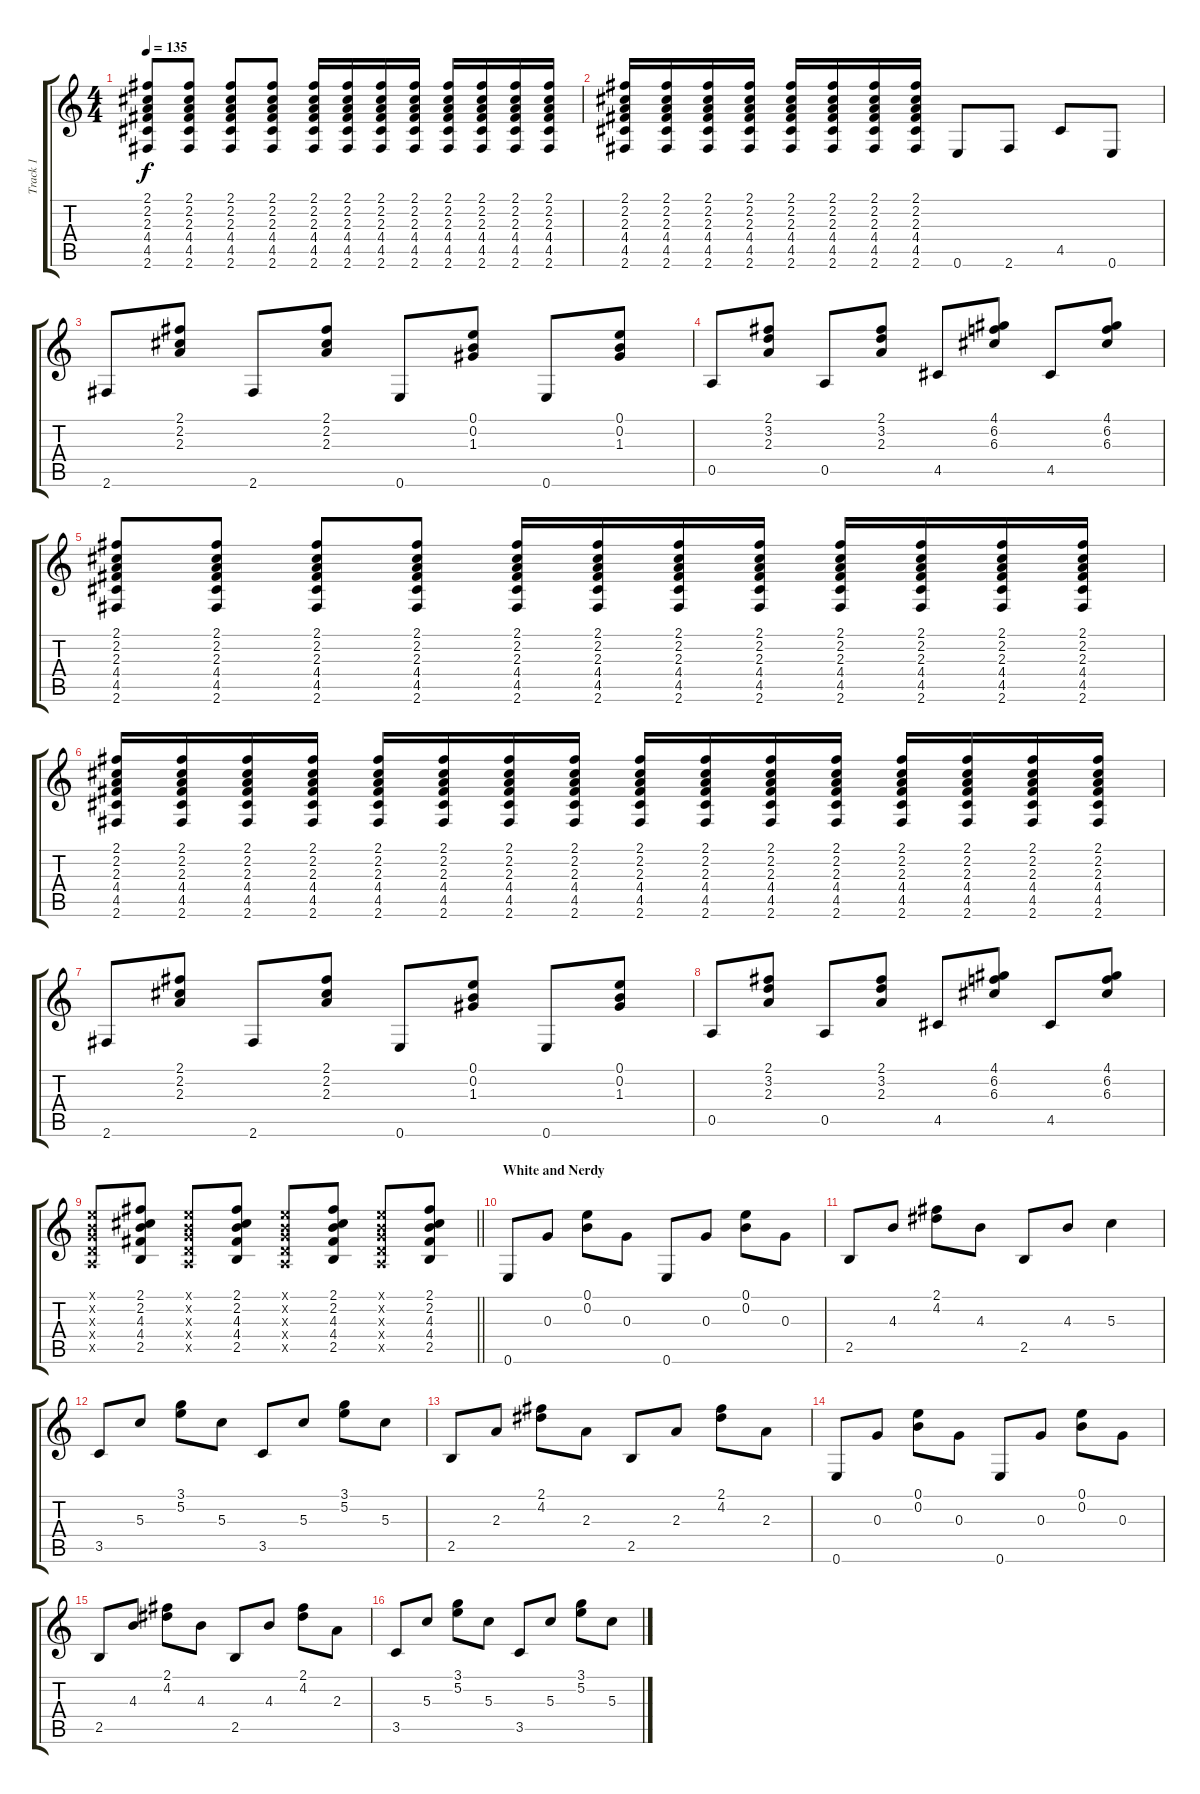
\track ("Track 1" "Track 1") {instrument acousticguitarsteel}
\staff {score tabs}
\tuning (E4 B3 G3 D3 A2 E2) {hide}
\ts (4 4)
\tempo 135
\clef g2
\ks c
(2.1 2.2 2.3 4.4 4.5 2.6).8{dy f} (2.1 2.2 2.3 4.4 4.5 2.6).8 (2.1 2.2 2.3 4.4 4.5 2.6).8 (2.1 2.2 2.3 4.4 4.5 2.6).8 (2.1 2.2 2.3 4.4 4.5 2.6).16 (2.1 2.2 2.3 4.4 4.5 2.6).16 (2.1 2.2 2.3 4.4 4.5 2.6).16 (2.1 2.2 2.3 4.4 4.5 2.6).16 (2.1 2.2 2.3 4.4 4.5 2.6).16 (2.1 2.2 2.3 4.4 4.5 2.6).16 (2.1 2.2 2.3 4.4 4.5 2.6).16 (2.1 2.2 2.3 4.4 4.5 2.6).16 |
(2.1 2.2 2.3 4.4 4.5 2.6).16 (2.1 2.2 2.3 4.4 4.5 2.6).16 (2.1 2.2 2.3 4.4 4.5 2.6).16 (2.1 2.2 2.3 4.4 4.5 2.6).16 (2.1 2.2 2.3 4.4 4.5 2.6).16 (2.1 2.2 2.3 4.4 4.5 2.6).16 (2.1 2.2 2.3 4.4 4.5 2.6).16 (2.1 2.2 2.3 4.4 4.5 2.6).16 0.6.8 2.6.8 4.5.8 0.6.8 |
2.6.8 (2.1 2.2 2.3).8 2.6.8 (2.1 2.2 2.3).8 0.6.8 (0.1 0.2 1.3).8 0.6.8 (0.1 0.2 1.3).8 |
0.5.8 (2.1 3.2 2.3).8 0.5.8 (2.1 3.2 2.3).8 4.5.8 (4.1 6.2 6.3).8 4.5.8 (4.1 6.2 6.3).8 |
(2.1 2.2 2.3 4.4 4.5 2.6).8 (2.1 2.2 2.3 4.4 4.5 2.6).8 (2.1 2.2 2.3 4.4 4.5 2.6).8 (2.1 2.2 2.3 4.4 4.5 2.6).8 (2.1 2.2 2.3 4.4 4.5 2.6).16 (2.1 2.2 2.3 4.4 4.5 2.6).16 (2.1 2.2 2.3 4.4 4.5 2.6).16 (2.1 2.2 2.3 4.4 4.5 2.6).16 (2.1 2.2 2.3 4.4 4.5 2.6).16 (2.1 2.2 2.3 4.4 4.5 2.6).16 (2.1 2.2 2.3 4.4 4.5 2.6).16 (2.1 2.2 2.3 4.4 4.5 2.6).16 |
(2.1 2.2 2.3 4.4 4.5 2.6).16 (2.1 2.2 2.3 4.4 4.5 2.6).16 (2.1 2.2 2.3 4.4 4.5 2.6).16 (2.1 2.2 2.3 4.4 4.5 2.6).16 (2.1 2.2 2.3 4.4 4.5 2.6).16 (2.1 2.2 2.3 4.4 4.5 2.6).16 (2.1 2.2 2.3 4.4 4.5 2.6).16 (2.1 2.2 2.3 4.4 4.5 2.6).16 (2.1 2.2 2.3 4.4 4.5 2.6).16 (2.1 2.2 2.3 4.4 4.5 2.6).16 (2.1 2.2 2.3 4.4 4.5 2.6).16 (2.1 2.2 2.3 4.4 4.5 2.6).16 (2.1 2.2 2.3 4.4 4.5 2.6).16 (2.1 2.2 2.3 4.4 4.5 2.6).16 (2.1 2.2 2.3 4.4 4.5 2.6).16 (2.1 2.2 2.3 4.4 4.5 2.6).16 |
2.6.8 (2.1 2.2 2.3).8 2.6.8 (2.1 2.2 2.3).8 0.6.8 (0.1 0.2 1.3).8 0.6.8 (0.1 0.2 1.3).8 |
0.5.8 (2.1 3.2 2.3).8 0.5.8 (2.1 3.2 2.3).8 4.5.8 (4.1 6.2 6.3).8 4.5.8 (4.1 6.2 6.3).8 |
\barLineRight lightlight
(0.1{x} 0.2{x} 0.3{x} 0.4{x} 0.5{x}).8 (2.1 2.2 4.3 4.4 2.5).8 (0.1{x} 0.2{x} 0.3{x} 0.4{x} 0.5{x}).8 (2.1 2.2 4.3 4.4 2.5).8 (0.1{x} 0.2{x} 0.3{x} 0.4{x} 0.5{x}).8 (2.1 2.2 4.3 4.4 2.5).8 (0.1{x} 0.2{x} 0.3{x} 0.4{x} 0.5{x}).8 (2.1 2.2 4.3 4.4 2.5).8 |
\section ("" "White and Nerdy")
0.6.8 0.3.8 (0.1 0.2).8 0.3.8 0.6.8 0.3.8 (0.1 0.2).8 0.3.8 |
2.5.8 4.3.8 (2.1 4.2).8 4.3.8 2.5.8 4.3.8 5.3.4 |
3.5.8 5.3.8 (3.1 5.2).8 5.3.8 3.5.8 5.3.8 (3.1 5.2).8 5.3.8 |
2.5.8 2.3.8 (2.1 4.2).8 2.3.8 2.5.8 2.3.8 (2.1 4.2).8 2.3.8 |
0.6.8 0.3.8 (0.1 0.2).8 0.3.8 0.6.8 0.3.8 (0.1 0.2).8 0.3.8 |
2.5.8 4.3.8 (2.1 4.2).8 4.3.8 2.5.8 4.3.8 (2.1 4.2).8 2.3.8 |
3.5.8 5.3.8 (3.1 5.2).8 5.3.8 3.5.8 5.3.8 (3.1 5.2).8 5.3.8
